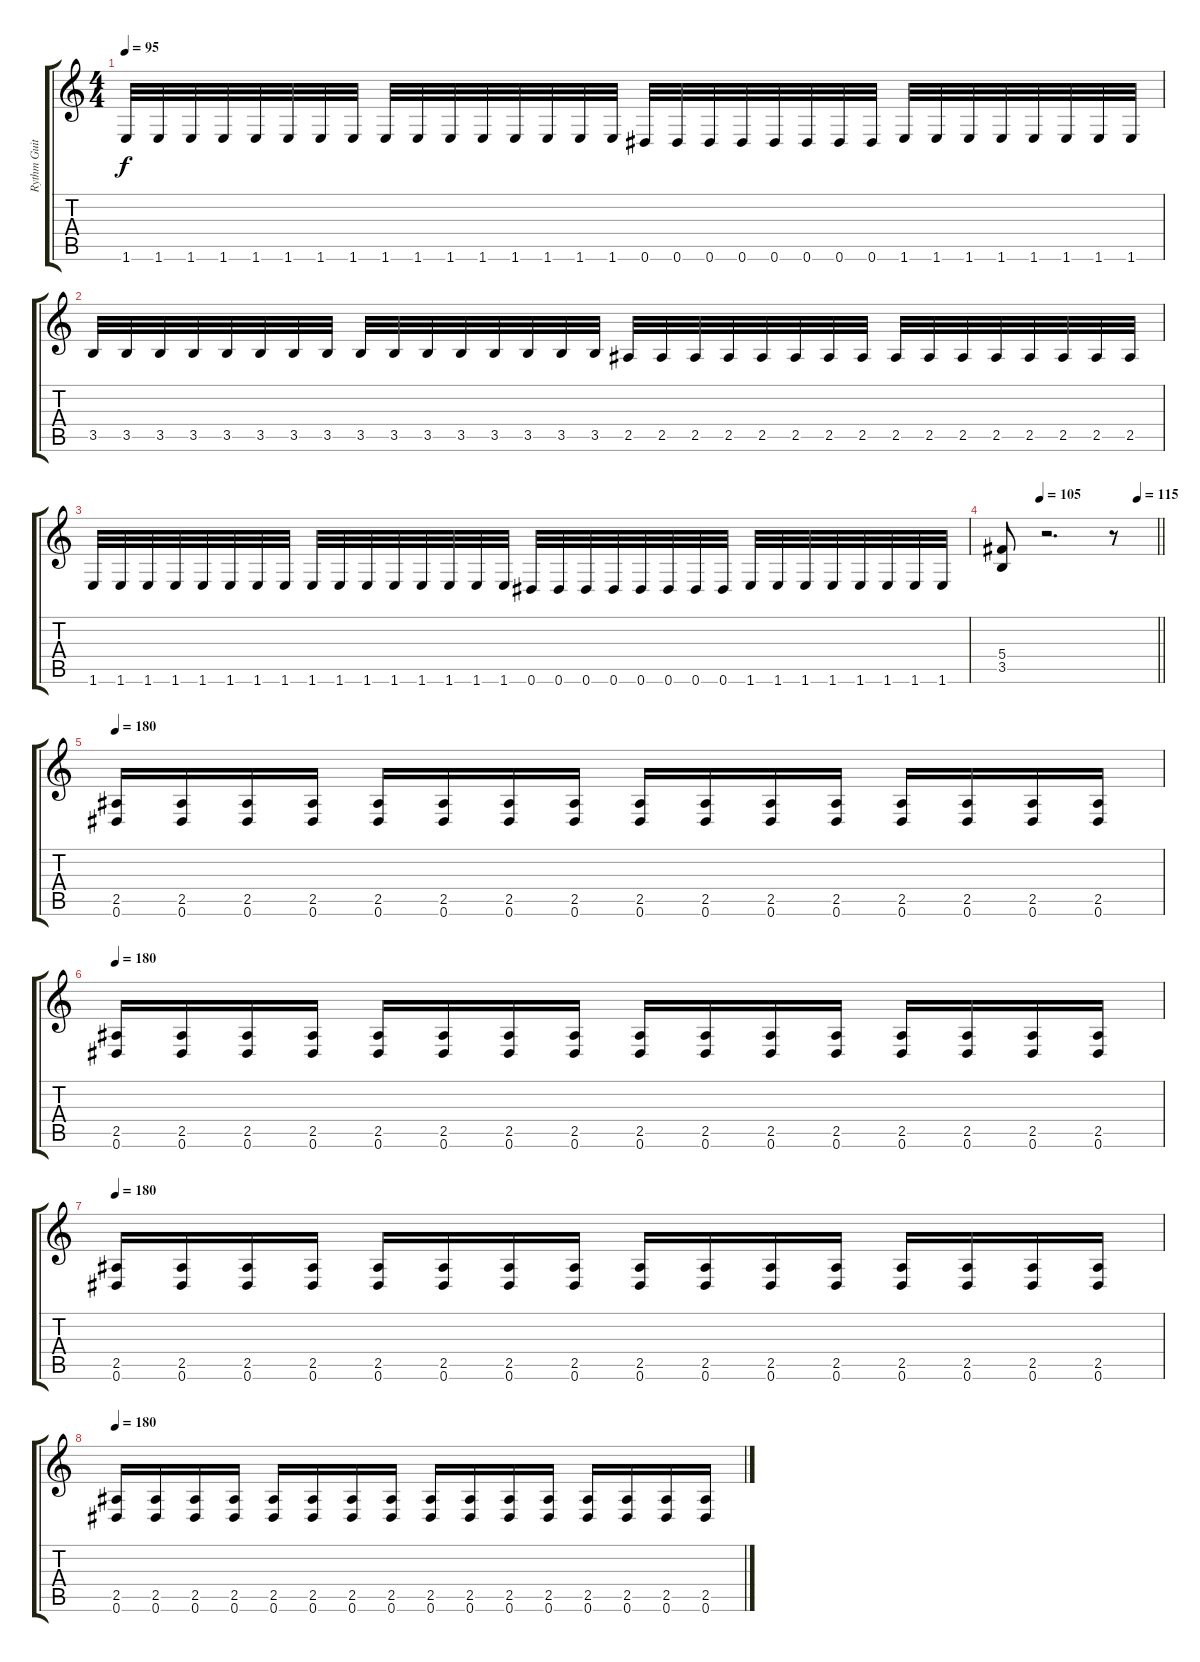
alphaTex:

\track ("Rythm Guitar" "Rythm Guit") {instrument distortionguitar}
\staff {score tabs}
\tuning (Eb4 Bb3 Gb3 Db3 Ab2 Eb2) {hide}
\ts (4 4)
\tempo 95
\clef g2
\ks c
1.6.32{dy f} 1.6.32 1.6.32 1.6.32 1.6.32 1.6.32 1.6.32 1.6.32 1.6.32 1.6.32 1.6.32 1.6.32 1.6.32 1.6.32 1.6.32 1.6.32 0.6.32 0.6.32 0.6.32 0.6.32 0.6.32 0.6.32 0.6.32 0.6.32 1.6.32 1.6.32 1.6.32 1.6.32 1.6.32 1.6.32 1.6.32 1.6.32 |
3.5.32 3.5.32 3.5.32 3.5.32 3.5.32 3.5.32 3.5.32 3.5.32 3.5.32 3.5.32 3.5.32 3.5.32 3.5.32 3.5.32 3.5.32 3.5.32 2.5.32 2.5.32 2.5.32 2.5.32 2.5.32 2.5.32 2.5.32 2.5.32 2.5.32 2.5.32 2.5.32 2.5.32 2.5.32 2.5.32 2.5.32 2.5.32 |
1.6.32 1.6.32 1.6.32 1.6.32 1.6.32 1.6.32 1.6.32 1.6.32 1.6.32 1.6.32 1.6.32 1.6.32 1.6.32 1.6.32 1.6.32 1.6.32 0.6.32 0.6.32 0.6.32 0.6.32 0.6.32 0.6.32 0.6.32 0.6.32 1.6.32 1.6.32 1.6.32 1.6.32 1.6.32 1.6.32 1.6.32 1.6.32 |
\tempo (105 0.25)
\tempo (115 0.875)
\barLineRight lightlight
(5.4 3.5).8 r.2{d} r.8 |
\tempo 180
(2.5 0.6).16 (2.5 0.6).16 (2.5 0.6).16 (2.5 0.6).16 (2.5 0.6).16 (2.5 0.6).16 (2.5 0.6).16 (2.5 0.6).16 (2.5 0.6).16 (2.5 0.6).16 (2.5 0.6).16 (2.5 0.6).16 (2.5 0.6).16 (2.5 0.6).16 (2.5 0.6).16 (2.5 0.6).16 |
\tempo 180
(2.5 0.6).16 (2.5 0.6).16 (2.5 0.6).16 (2.5 0.6).16 (2.5 0.6).16 (2.5 0.6).16 (2.5 0.6).16 (2.5 0.6).16 (2.5 0.6).16 (2.5 0.6).16 (2.5 0.6).16 (2.5 0.6).16 (2.5 0.6).16 (2.5 0.6).16 (2.5 0.6).16 (2.5 0.6).16 |
\tempo 180
(2.5 0.6).16 (2.5 0.6).16 (2.5 0.6).16 (2.5 0.6).16 (2.5 0.6).16 (2.5 0.6).16 (2.5 0.6).16 (2.5 0.6).16 (2.5 0.6).16 (2.5 0.6).16 (2.5 0.6).16 (2.5 0.6).16 (2.5 0.6).16 (2.5 0.6).16 (2.5 0.6).16 (2.5 0.6).16 |
\tempo 180
(2.5 0.6).16 (2.5 0.6).16 (2.5 0.6).16 (2.5 0.6).16 (2.5 0.6).16 (2.5 0.6).16 (2.5 0.6).16 (2.5 0.6).16 (2.5 0.6).16 (2.5 0.6).16 (2.5 0.6).16 (2.5 0.6).16 (2.5 0.6).16 (2.5 0.6).16 (2.5 0.6).16 (2.5 0.6).16
